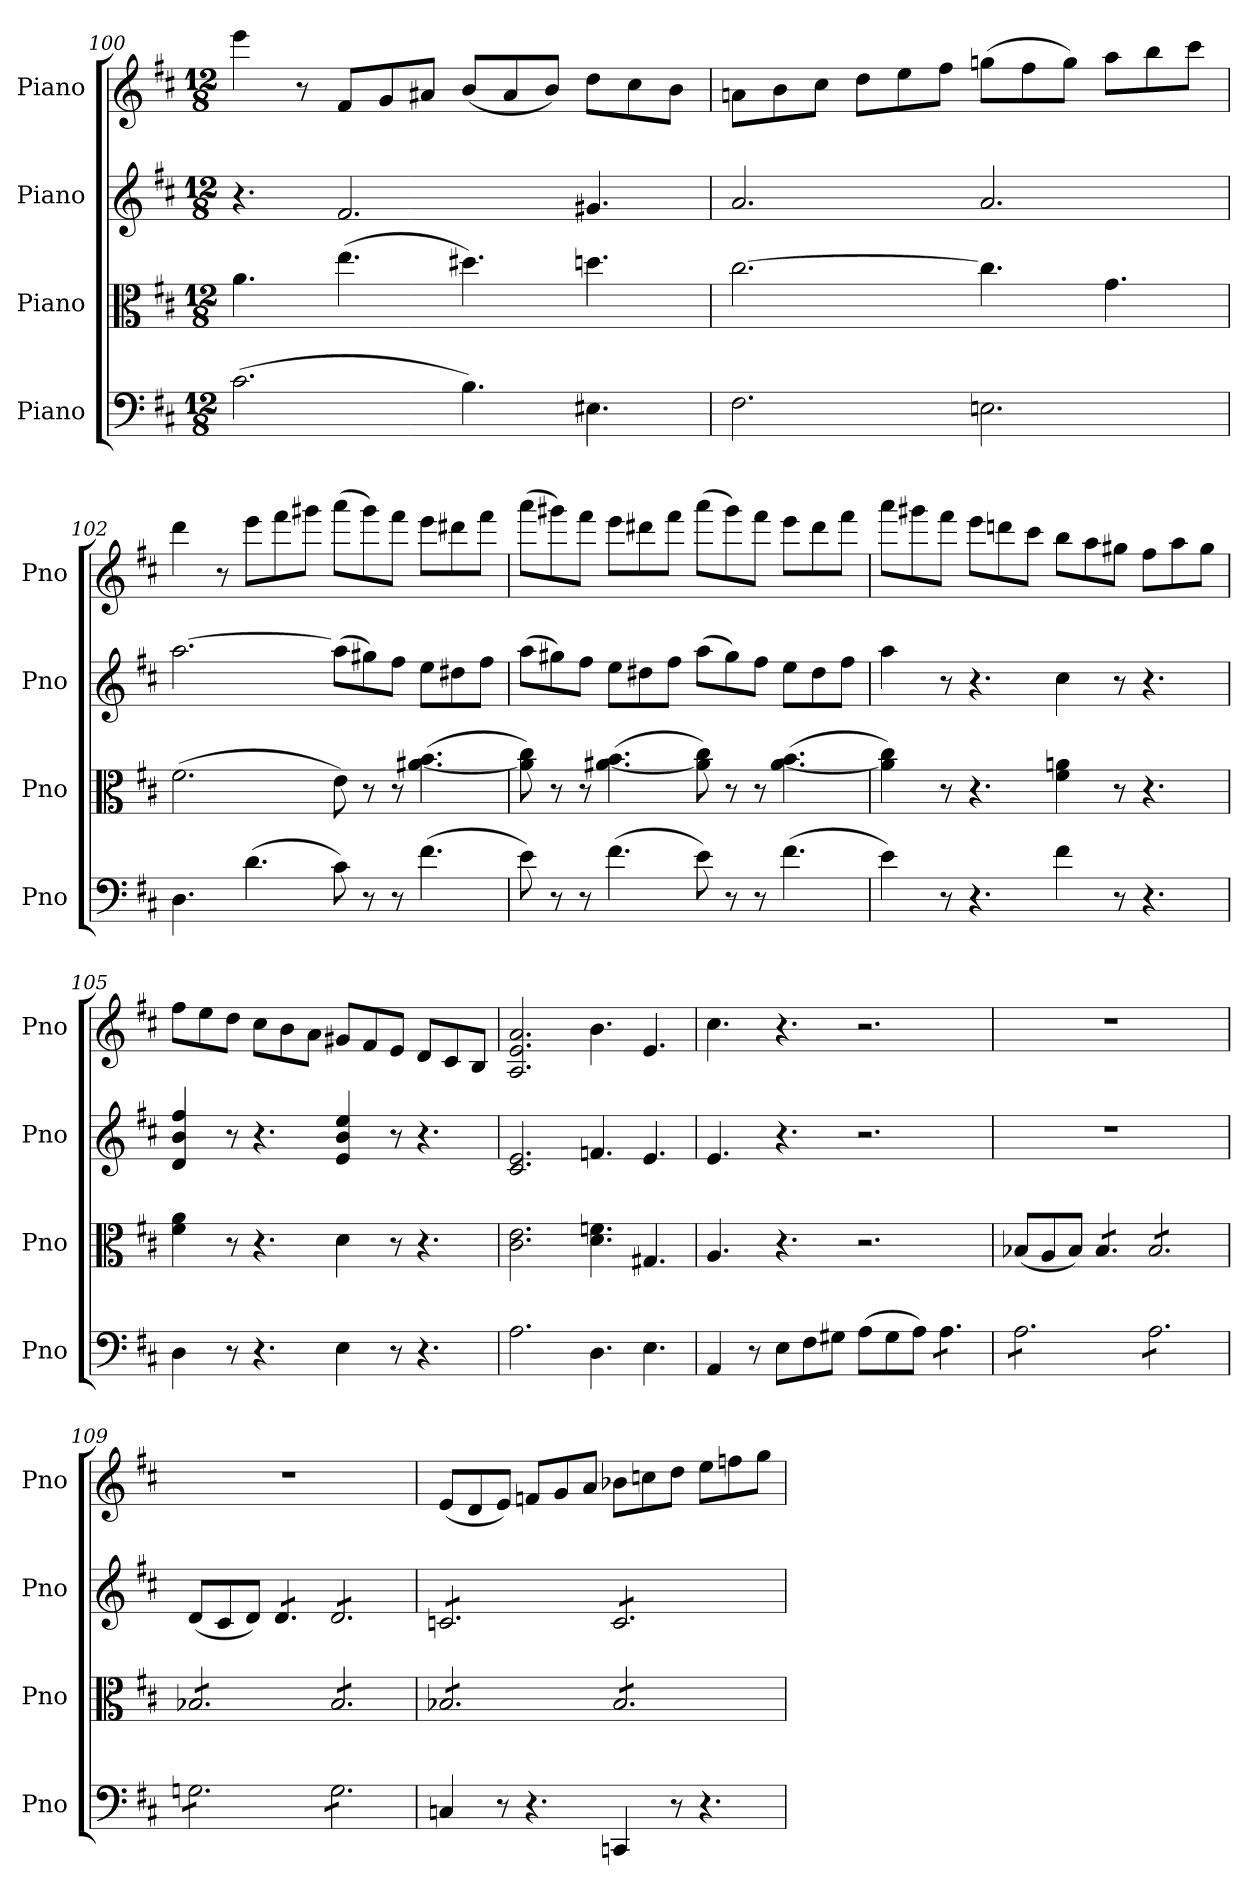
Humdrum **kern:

**kern	**kern	**kern	**kern
*part4	*part3	*part2	*part1
*staff4	*staff3	*staff2	*staff1
*I"Piano	*I"Piano	*I"Piano	*I"Piano
*I'Pno	*I'Pno	*I'Pno	*I'Pno
*clefF4	*clefC3	*clefG2	*clefG2
*k[f#c#]	*k[f#c#]	*k[f#c#]	*k[f#c#]
*M12/8	*M12/8	*M12/8	*M12/8
=100	=100	=100	=100
(2.c#\	4.a\	4.r	4eee\
.	.	.	8r
.	(4.ee\	2.f#/	8f#/L
.	.	.	8g/
.	.	.	8a#X/J
4.B\)	4.dd#X\)	.	(8b/L
.	.	.	8a#/
.	.	.	8b/J)
4.E#X\	4.ddn\	4.g#X/	8dd\L
.	.	.	8cc#\
.	.	.	8b\J
=101	=101	=101	=101
2.F#\	[2.cc#\	2.a/	8an\L
.	.	.	8b\
.	.	.	8cc#\J
.	.	.	8dd\L
.	.	.	8ee\
.	.	.	8ff#\J
2.En\	4.cc#\]	2.a/	(8ggn\L
.	.	.	8ff#\
.	.	.	8gg\J)
.	4.g\	.	8aa\L
.	.	.	8bb\
.	.	.	8ccc#\J
=102	=102	=102	=102
4.D\	(2.f#\	[2.aa\	4ddd\
.	.	.	8r
(4.d\	.	.	8eee\L
.	.	.	8fff#\
.	.	.	8ggg#X\J
8c#\)	8e\)	(8aa\L]	(8aaa\L
8r	8r	8gg#X\)	8ggg#\)
8r	8r	8ff#\J	8fff#\J
(4.f#\	(>[4.a#X\ 4.b\	8ee\L	8eee\L
.	.	8dd#X\	8ddd#X\
.	.	8ff#\J	8fff#\J
=103	=103	=103	=103
8e\)	8a#\] 8cc#\)	(8aa\L	(8aaa\L
8r	8r	8gg#X\)	8ggg#X\)
8r	8r	8ff#\J	8fff#\J
(4.f#\	(>[4.a#X\ 4.b\	8ee\L	8eee\L
.	.	8dd#X\	8ddd#X\
.	.	8ff#\J	8fff#\J
8e\)	8a#\] 8cc#\)	(8aa\L	(8aaa\L
8r	8r	8gg#\)	8ggg#\)
8r	8r	8ff#\J	8fff#\J
(4.f#\	(>[4.a#\ 4.b\	8ee\L	8eee\L
.	.	8dd#\	8ddd#\
.	.	8ff#\J	8fff#\J
!!LO:LB:g=z
=104	=104	=104	=104
4e\)	4a#\] 4cc#\)	4aa\	8aaa\L
.	.	.	8ggg#X\
8r	8r	8r	8fff#\J
4.r	4.r	4.r	8eee\L
.	.	.	8dddn\
.	.	.	8ccc#\J
4f#\	4f#\ 4an\	4cc#\	8bb\L
.	.	.	8aa\
8r	8r	8r	8gg#X\J
4.r	4.r	4.r	8ff#\L
.	.	.	8aa\
.	.	.	8gg#\J
=105	=105	=105	=105
4D\	4f#\ 4a\	4d/ 4b/ 4ff#/	8ff#\L
.	.	.	8ee\
8r	8r	8r	8dd\J
4.r	4.r	4.r	8cc#\L
.	.	.	8b\
.	.	.	8a\J
4E\	4d\	4e/ 4b/ 4ee/	8g#X/L
.	.	.	8f#/
8r	8r	8r	8e/J
4.r	4.r	4.r	8d/L
.	.	.	8c#/
.	.	.	8B/J
=106	=106	=106	=106
2.A\	2.c#\ 2.e\	2.c#/ 2.e/	2.A/ 2.e/ 2.a/
4.D\	4.d\ 4.fn\	4.fn/	4.b\
4.E\	4.G#X/	4.e/	4.e/
=107	=107	=107	=107
4AA/	4.A/	4.e/	4.cc#\
8r	.	.	.
8E\L	4.r	4.r	4.r
8F#\	.	.	.
8G#X\J	.	.	.
(8A\L	2.r	2.r	2.r
8G#\	.	.	.
8A\J)	.	.	.
*tremolo	*	*	*
8A\L	.	.	.
8A\	.	.	.
8A\J	.	.	.
=108	=108	=108	=108
8A\L	(8B-X/L	1.r	1.r
8A\	8A/	.	.
8A\	8B-/J)	.	.
*	*tremolo	*	*
8A\	8B-/L	.	.
8A\	8B-/	.	.
8A\J	8B-/J	.	.
8A\L	8B-/L	.	.
8A\	8B-/	.	.
8A\	8B-/	.	.
8A\	8B-/	.	.
8A\	8B-/	.	.
8A\J	8B-/J	.	.
=109	=109	=109	=109
8Gn\L	8B-X/L	(8d/L	1.r
8Gn\	8B-X/	8c#/	.
8Gn\	8B-X/	8d/J)	.
*	*	*tremolo	*
8Gn\	8B-X/	8d/L	.
8Gn\	8B-X/	8d/	.
8Gn\J	8B-X/J	8d/J	.
8G\L	8B-/L	8d/L	.
8G\	8B-/	8d/	.
8G\	8B-/	8d/	.
8G\	8B-/	8d/	.
8G\	8B-/	8d/	.
8G\J	8B-/J	8d/J	.
*Xtremolo	*	*	*
=110	=110	=110	=110
4Cn/	8B-X/L	8cn/L	(8e/L
.	8B-X/	8cn/	8d/
8r	8B-X/	8cn/	8e/J)
4.r	8B-X/	8cn/	8fn/L
.	8B-X/	8cn/	8g/
.	8B-X/J	8cn/J	8a/J
4CCn/	8B-/L	8c/L	8b-X\L
.	8B-/	8c/	8ccn\
8r	8B-/	8c/	8dd\J
4.r	8B-/	8c/	8ee\L
.	8B-/	8c/	8ffn\
.	8B-/J	8c/J	8gg\J
*	*	*Xtremolo	*
*	*Xtremolo	*	*
=	=	=	=
*-	*-	*-	*-
